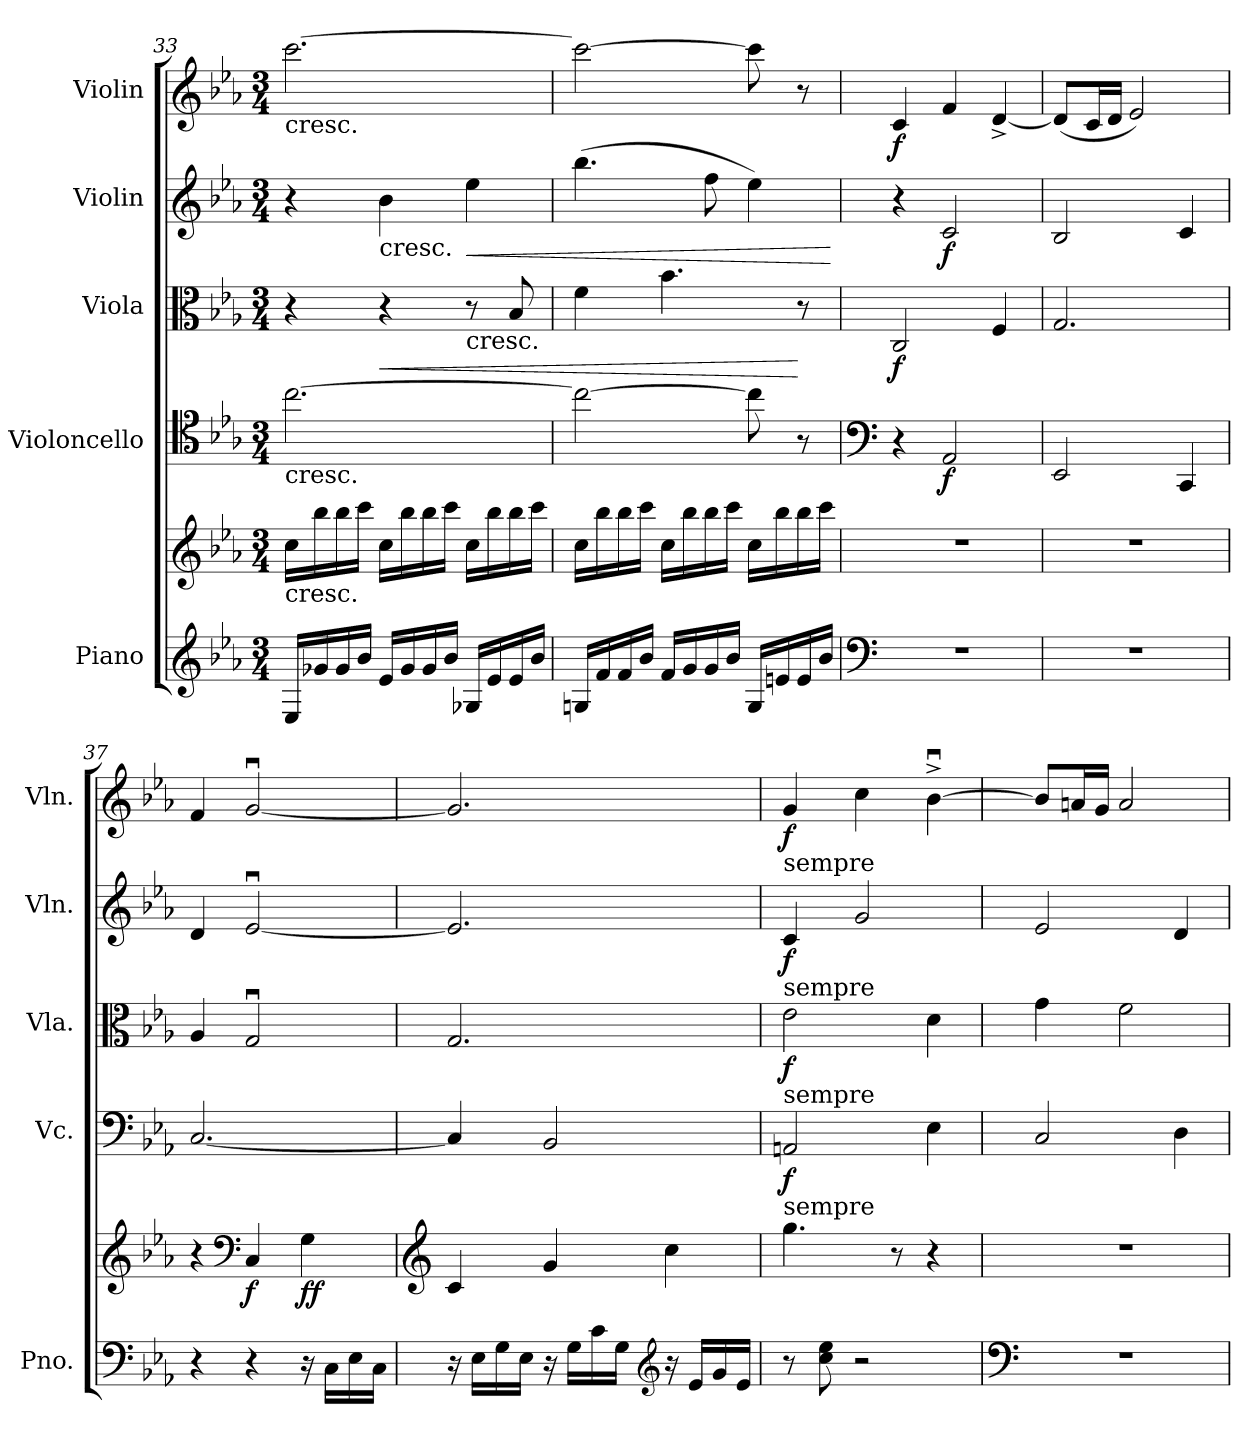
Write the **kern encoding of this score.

**kern	**kern	**dynam	**kern	**dynam	**kern	**dynam	**kern	**dynam	**kern	**dynam
*part5	*part5	*part5	*part4	*part4	*part3	*part3	*part2	*part2	*part1	*part1
*staff6	*staff5	*staff5/6	*staff4	*staff4	*staff3	*staff3	*staff2	*staff2	*staff1	*staff1
*I"Piano	*	*	*I"Violoncello	*	*I"Viola	*	*I"Violin	*	*I"Violin	*
*I'Pno.	*	*	*I'Vc.	*	*I'Vla.	*	*I'Vln.	*	*I'Vln.	*
*clefG2	*clefG2	*	*clefC4	*	*clefC3	*	*clefG2	*	*clefG2	*
*k[b-e-a-]	*k[b-e-a-]	*	*k[b-e-a-]	*	*k[b-e-a-]	*	*k[b-e-a-]	*	*k[b-e-a-]	*
*M3/4	*M3/4	*	*M3/4	*	*M3/4	*	*M3/4	*	*M3/4	*
=33	=33	=33	=33	=33	=33	=33	=33	=33	=33	=33
!	!	!	!	!	!	!	!	!	!LO:TX:b:t=cresc.	!
!	!	!	!LO:TX:b:t=cresc.	!	!	!	!	!	!	!
!	!LO:TX:b:t=cresc.	!	!	!	!	!	!	!	!	!
16E-/LL	16cc\LL	.	[2.cc\	.	4r	.	4r	.	[2.ccc\	.
16g-X/	16bb-\	.	.	.	.	.	.	.	.	.
16g-/	16bb-\	.	.	.	.	.	.	.	.	.
16b-/JJ	16ccc\JJ	.	.	.	.	.	.	.	.	.
!	!	!	!	!	!	!	!LO:TX:b:t=cresc.	!	!	!
!	!	!	!	!	!	!LO:HP:b	!	!	!	!
16e-/LL	16cc\LL	.	.	.	4r	<	4b-\	.	.	.
16g-/	16bb-\	.	.	.	.	.	.	.	.	.
16g-/	16bb-\	.	.	.	.	.	.	.	.	.
16b-/JJ	16ccc\JJ	.	.	.	.	.	.	.	.	.
!	!	!	!	!	!LO:TX:b:t=cresc.	!	!	!	!	!
!	!	!	!	!	!	!	!	!LO:HP:b	!	!
16G-X/LL	16cc\LL	.	.	.	8r	.	4ee-\	<	.	.
16e-/	16bb-\	.	.	.	.	.	.	.	.	.
16e-/	16bb-\	.	.	.	8B-/	.	.	.	.	.
16b-/JJ	16ccc\JJ	.	.	.	.	.	.	.	.	.
!!LO:PB:g=z
=34	=34	=34	=34	=34	=34	=34	=34	=34	=34	=34
16Gn/LL	16cc\LL	.	2cc\_	.	4f\	.	(4.bb-\	.	2ccc\_	.
16f/	16bb-\	.	.	.	.	.	.	.	.	.
16f/	16bb-\	.	.	.	.	.	.	.	.	.
16b-/JJ	16ccc\JJ	.	.	.	.	.	.	.	.	.
16f/LL	16cc\LL	.	.	.	4.b-\	.	.	.	.	.
16g/	16bb-\	.	.	.	.	.	.	.	.	.
16g/	16bb-\	.	.	.	.	.	8ff\	.	.	.
16b-/JJ	16ccc\JJ	.	.	.	.	.	.	.	.	.
16G/LL	16cc\LL	.	8cc\]	.	.	.	4ee-\)	.	8ccc\]	.
16en/	16bb-\	.	.	.	.	.	.	.	.	.
16e/	16bb-\	.	8r	.	8r	[	.	.	8r	.
16b-/JJ	16ccc\JJ	.	.	.	.	.	.	.	.	.
.	.	.	.	.	.	.	.	[	.	.
=35	=35	=35	=35	=35	=35	=35	=35	=35	=35	=35
*clefF4	*	*	*clefF4	*	*	*	*	*	*	*
!	!	!	!	!	!	!LO:DY:b	!	!	!	!LO:DY:b
2.r	2.r	.	4r	.	2C/	f	4r	.	4c/	f
!	!	!	!	!LO:DY:b	!	!	!	!LO:DY:b	!	!
.	.	.	2AA-/	f	.	.	2c/	f	4f/	.
.	.	.	.	.	4F/	.	.	.	[4d^/	.
=36	=36	=36	=36	=36	=36	=36	=36	=36	=36	=36
2.r	2.r	.	2EE-/	.	2.G/	.	2B-/	.	(8d/L]	.
.	.	.	.	.	.	.	.	.	16c/L	.
.	.	.	.	.	.	.	.	.	16d/JJ	.
.	.	.	.	.	.	.	.	.	2e-/)	.
.	.	.	4CC/	.	.	.	4c/	.	.	.
=37	=37	=37	=37	=37	=37	=37	=37	=37	=37	=37
4r	4r	.	[2.C/	.	4A-/	.	4d/	.	4f/	.
*	*clefF4	*	*	*	*	*	*	*	*	*
!	!	!LO:DY:b	!	!	!	!	!	!	!	!
4r	4C/	f	.	.	2Gu/	.	[2e-u/	.	[2gu/	.
!	!	!LO:DY:b	!	!	!	!	!	!	!	!
16r	4G\	ff	.	.	.	.	.	.	.	.
16C\LL	.	.	.	.	.	.	.	.	.	.
16E-\	.	.	.	.	.	.	.	.	.	.
16C\JJ	.	.	.	.	.	.	.	.	.	.
!!LO:LB:g=z
=38	=38	=38	=38	=38	=38	=38	=38	=38	=38	=38
*	*clefG2	*	*	*	*	*	*	*	*	*
16r	4c/	.	4C/]	.	2.G/	.	2.e-/]	.	2.g/]	.
16E-\LL	.	.	.	.	.	.	.	.	.	.
16G\	.	.	.	.	.	.	.	.	.	.
16E-\JJ	.	.	.	.	.	.	.	.	.	.
16r	4g/	.	2BB-/	.	.	.	.	.	.	.
16G\LL	.	.	.	.	.	.	.	.	.	.
16c\	.	.	.	.	.	.	.	.	.	.
16G\JJ	.	.	.	.	.	.	.	.	.	.
*clefG2	*	*	*	*	*	*	*	*	*	*
16r	4cc\	.	.	.	.	.	.	.	.	.
16e-/LL	.	.	.	.	.	.	.	.	.	.
16g/	.	.	.	.	.	.	.	.	.	.
16e-/JJ	.	.	.	.	.	.	.	.	.	.
=39	=39	=39	=39	=39	=39	=39	=39	=39	=39	=39
!	!	!	!	!	!	!	!	!	!LO:TX:b:t=sempre	!
!	!	!	!	!	!	!	!LO:TX:b:t=sempre	!	!	!
!	!	!	!	!	!LO:TX:b:t=sempre	!	!	!	!	!
!	!	!	!LO:TX:b:t=sempre	!	!	!	!	!	!	!
!	!	!	!	!LO:DY:b	!	!LO:DY:b	!	!LO:DY:b	!	!LO:DY:b
8r	4.gg\	.	2AAn/	f	2e-\	f	4c/	f	4g/	f
8cc\ 8ee-\	.	.	.	.	.	.	.	.	.	.
2r	.	.	.	.	.	.	2g/	.	4cc\	.
.	8r	.	.	.	.	.	.	.	.	.
.	4r	.	4E-\	.	4d\	.	.	.	[4b-u^\	.
=40	=40	=40	=40	=40	=40	=40	=40	=40	=40	=40
*clefF4	*	*	*	*	*	*	*	*	*	*
2.r	2.r	.	2C/	.	4g\	.	2e-/	.	8b-/L]	.
.	.	.	.	.	.	.	.	.	16an/L	.
.	.	.	.	.	.	.	.	.	16g/JJ	.
.	.	.	.	.	2f\	.	.	.	2a/	.
.	.	.	4D\	.	.	.	4d/	.	.	.
=	=	=	=	=	=	=	=	=	=	=
*-	*-	*-	*-	*-	*-	*-	*-	*-	*-	*-
